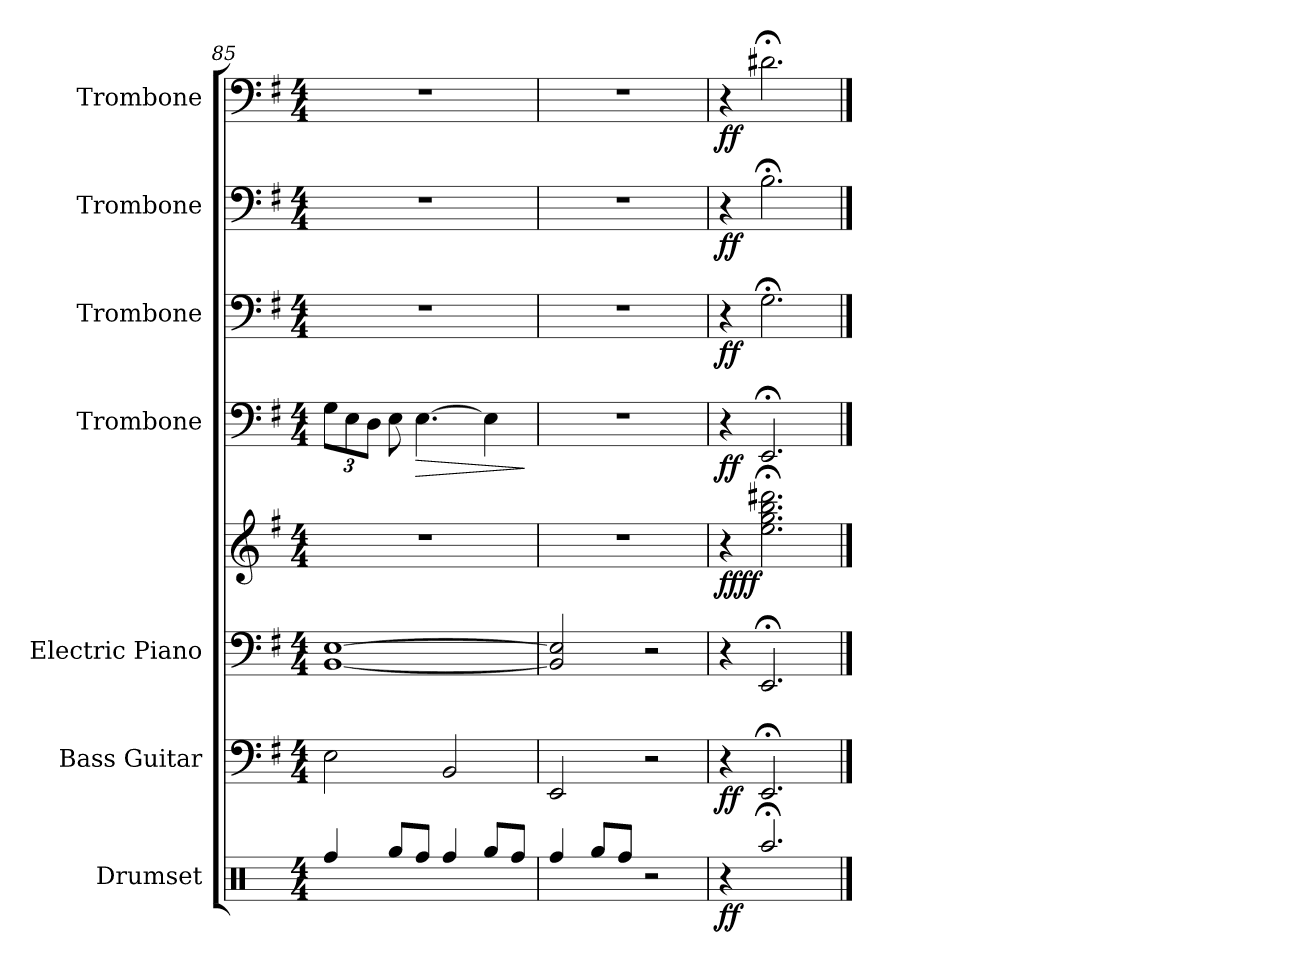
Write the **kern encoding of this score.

**kern	**dynam	**kern	**dynam	**kern	**kern	**dynam	**kern	**dynam	**kern	**dynam	**kern	**dynam	**kern	**dynam
*part7	*part7	*part6	*part6	*part5	*part5	*part5	*part4	*part4	*part3	*part3	*part2	*part2	*part1	*part1
*staff8	*staff8	*staff7	*staff7	*staff6	*staff5	*staff5/6	*staff4	*staff4	*staff3	*staff3	*staff2	*staff2	*staff1	*staff1
*I"Drumset	*	*I"Bass Guitar	*	*I"Electric Piano	*	*	*I"Trombone	*	*I"Trombone	*	*I"Trombone	*	*I"Trombone	*
*I'Drs.	*	*I'B. Guit.	*	*I'El. Pno.	*	*	*I'Tbn.	*	*I'Tbn.	*	*I'Tbn.	*	*I'Tbn.	*
*clefX	*	*clefF4	*	*clefF4	*clefG2	*	*clefF4	*	*clefF4	*	*clefF4	*	*clefF4	*
*	*	*ITrd7c12	*	*	*	*	*	*	*	*	*	*	*	*
*k[]	*	*k[f#]	*	*k[f#]	*k[f#]	*	*k[f#]	*	*k[f#]	*	*k[f#]	*	*k[f#]	*
*M4/4	*	*M4/4	*	*M4/4	*M4/4	*	*M4/4	*	*M4/4	*	*M4/4	*	*M4/4	*
*	*	*	*	*	*	*	*Xbrackettup	*	*	*	*	*	*	*
=85	=85	=85	=85	=85	=85	=85	=85	=85	=85	=85	=85	=85	=85	=85
4Rff/	.	2EE\	.	[1BB [1E	1r	.	12G\L	.	1r	.	1r	.	1r	.
.	.	.	.	.	.	.	12E\	.	.	.	.	.	.	.
.	.	.	.	.	.	.	12D\J	.	.	.	.	.	.	.
8Rgg/L	.	.	.	.	.	.	8E\	.	.	.	.	.	.	.
!	!	!	!	!	!	!	!	!LO:HP:b	!	!	!	!	!	!
8Rff/J	.	.	.	.	.	.	[4.E\	>	.	.	.	.	.	.
4Rff/	.	2BBB/	.	.	.	.	.	.	.	.	.	.	.	.
8Rgg/L	.	.	.	.	.	.	4E\]	.	.	.	.	.	.	.
8Rff/J	.	.	.	.	.	.	.	.	.	.	.	.	.	.
.	.	.	.	.	.	.	.	]	.	.	.	.	.	.
=86	=86	=86	=86	=86	=86	=86	=86	=86	=86	=86	=86	=86	=86	=86
4Rff/	.	2EEE/	.	2BB/] 2E/]	1r	.	1r	.	1r	.	1r	.	1r	.
8Rgg/L	.	.	.	.	.	.	.	.	.	.	.	.	.	.
8Rff/J	.	.	.	.	.	.	.	.	.	.	.	.	.	.
2r	.	2r	.	2r	.	.	.	.	.	.	.	.	.	.
=87	=87	=87	=87	=87	=87	=87	=87	=87	=87	=87	=87	=87	=87	=87
!	!LO:DY:b	!	!LO:DY:b	!	!	!LO:DY:b	!	!	!	!	!	!	!	!
!	!	!	!	!	!	!LO:DY:n=1:b	!	!LO:DY:b	!	!LO:DY:b	!	!LO:DY:b	!	!LO:DY:b
4r	ff	4r	ff	4r	4r	ff ff	4r	ff	4r	ff	4r	ff	4r	ff
2.Raa;</	.	2.EEE;</	.	2.EE;</	2.ee\;< 2.gg\;< 2.bb\;< 2.ddd#X\;<	.	2.EE;</	.	2.G;<\	.	2.B;<\	.	2.d#X;<\	.
==	==	==	==	==	==	==	==	==	==	==	==	==	==	==
*-	*-	*-	*-	*-	*-	*-	*-	*-	*-	*-	*-	*-	*-	*-
